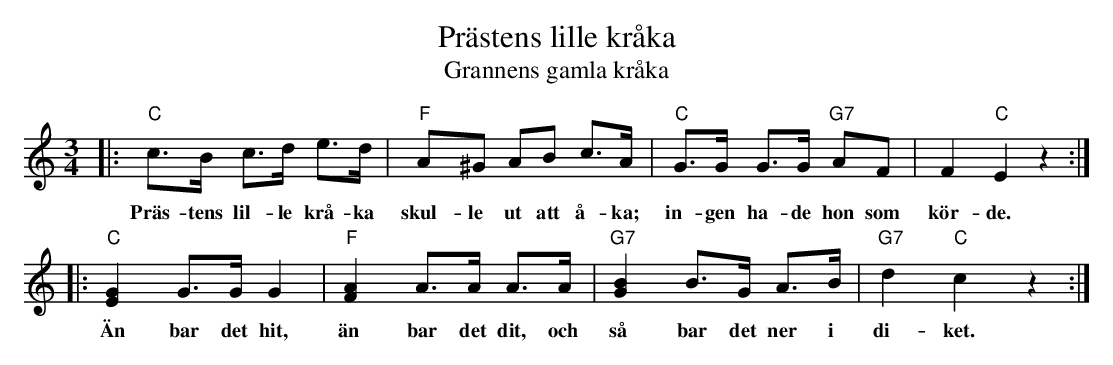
X:1
T: Pr\"astens lille kr\aaka
T: Grannens gamla kr\aaka
M: 3/4
L: 1/8
K: C
|: "C"c>B c>d e>d | "F"A^G AB c>A | "C"G>G G>G "G7"AF | F2 "C"E2 z2 :|
w: Pr\"as-tens lil-le kr\aa-ka skul-le ut att \aa-ka; in-gen ha-de hon som k\"or-de.
|: "C"[E2G2] G>G G2 | "F"[F2A2] A>A A>A | "G7"[G2B2] B>G A>B | "G7"d2 "C"c2 z2 :|
w: \"An bar det hit, \"an bar det dit, och s\aa bar det ner i di-ket.
